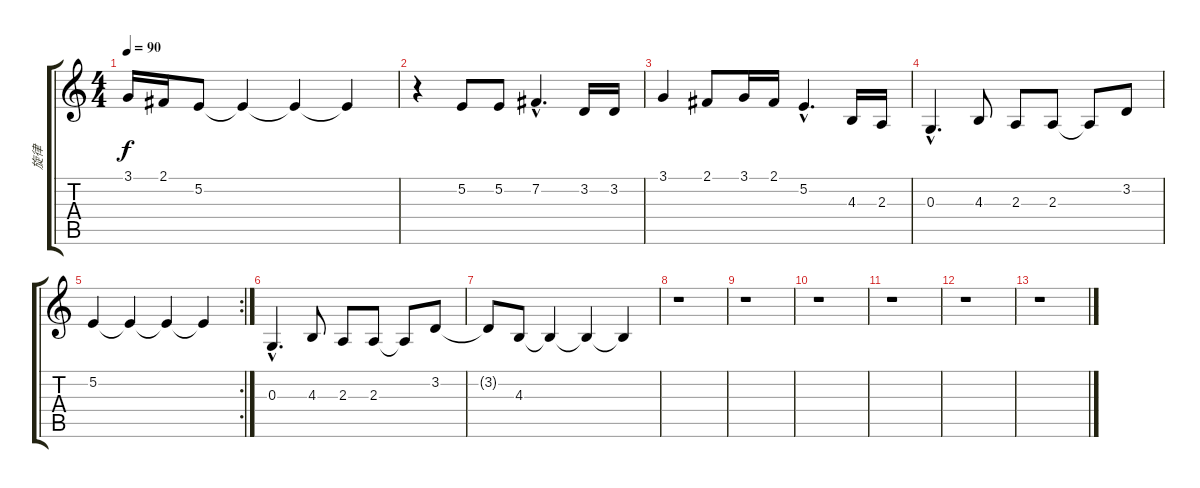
\track ("旋律" "旋律") {instrument sopranosax}
\staff {score tabs}
\tuning (E4 B3 G3 D3 A2 E2) {hide}
\ts (4 4)
\tempo 90
\clef g2
\ks c
3.1.16{dy f} 2.1.16 5.2.8 5.2{t}.4 5.2{t}.4 5.2{t}.4 |
r.4 5.2.8 5.2.8 7.2{hac}.4{d} 3.2.16 3.2.16 |
3.1.4 2.1.8 3.1.16 2.1.16 5.2{hac}.4{d} 4.3.16 2.3.16 |
0.3{hac}.4{d} 4.3.8 2.3.8 2.3.8 2.3{t}.8 3.2.8 |
\rc 2
5.2.4 5.2{t}.4 5.2{t}.4 5.2{t}.4 |
0.3{hac}.4{d} 4.3.8 2.3.8 2.3.8 2.3{t}.8 3.2.8 |
3.2{t}.8 4.3.8 4.3{t}.4 4.3{t}.4 4.3{t}.4 |
r.1 |
r.1 |
r.1 |
r.1 |
r.1 |
r.1
